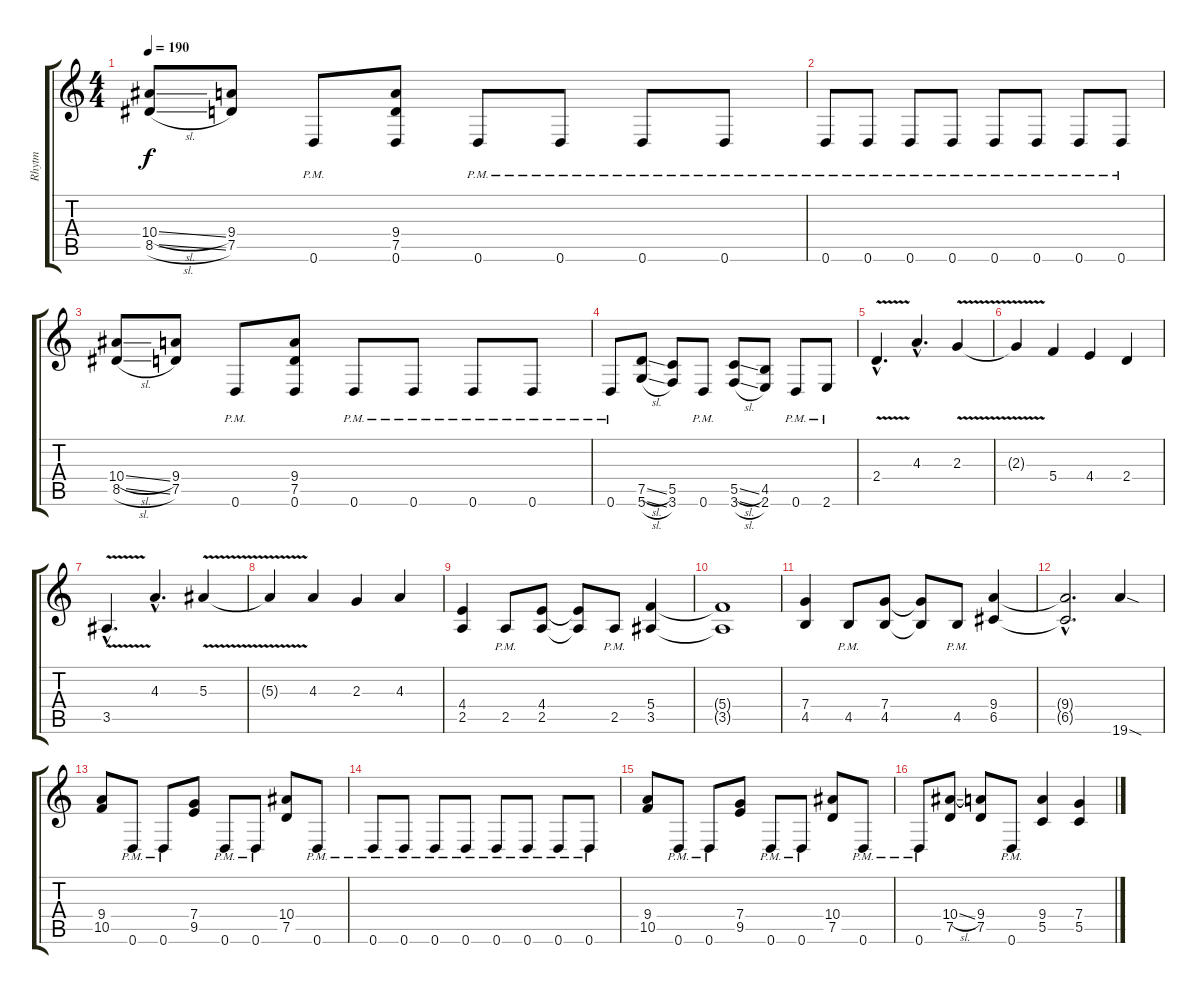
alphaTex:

\track ("Rhytm" "Rhytm") {instrument distortionguitar}
\staff {score tabs}
\tuning (D4 A3 F3 C3 G2 D2) {hide}
\ts (4 4)
\tempo 190
\clef g2
\ks c
(10.4{sl} 8.5{sl}).8{dy f} (9.4 7.5).8 0.6{pm}.8 (9.4 7.5 0.6).8 0.6{pm}.8 0.6{pm}.8 0.6{pm}.8 0.6{pm}.8 |
0.6{pm}.8 0.6{pm}.8 0.6{pm}.8 0.6{pm}.8 0.6{pm}.8 0.6{pm}.8 0.6{pm}.8 0.6{pm}.8 |
(10.4{sl} 8.5{sl}).8 (9.4 7.5).8 0.6{pm}.8 (9.4 7.5 0.6).8 0.6{pm}.8 0.6{pm}.8 0.6{pm}.8 0.6{pm}.8 |
0.6{pm}.8 (7.5{sl} 5.6{sl}).8 (5.5 3.6).8 0.6{pm}.8 (5.5{sl} 3.6{sl}).8 (4.5 2.6).8 0.6{pm}.8 2.6{pm}.8 |
2.4{v hac}.4{d} 4.3{hac}.4{d} 2.3{v}.4 |
2.3{t}.4 5.4.4 4.4.4 2.4.4 |
3.5{v hac}.4{d} 4.3{hac}.4{d} 5.3{v}.4 |
5.3{t}.4 4.3.4 2.3.4 4.3.4 |
(4.4 2.5).4 2.5{pm}.8 (4.4 2.5).8 (4.4{t} 2.5{t}).8 2.5{pm}.8 (5.4 3.5).4 |
(5.4{t} 3.5{t}).1 |
(7.4 4.5).4 4.5{pm}.8 (7.4 4.5).8 (7.4{t} 4.5{t}).8 4.5{pm}.8 (9.4 6.5).4 |
(9.4{hac t} 6.5{hac t}).2{d} 19.6{sod}.4 |
(9.4 10.5).8 0.6{pm}.8 0.6{pm}.8 (7.4 9.5).8 0.6{pm}.8 0.6{pm}.8 (10.4 7.5).8 0.6{pm}.8 |
0.6{pm}.8 0.6{pm}.8 0.6{pm}.8 0.6{pm}.8 0.6{pm}.8 0.6{pm}.8 0.6{pm}.8 0.6{pm}.8 |
(9.4 10.5).8 0.6{pm}.8 0.6{pm}.8 (7.4 9.5).8 0.6{pm}.8 0.6{pm}.8 (10.4 7.5).8 0.6{pm}.8 |
0.6{pm}.8 (10.4{sl} 7.5).8 (9.4 7.5).8 0.6{pm}.8 (9.4 5.5).4 (7.4 5.5).4
